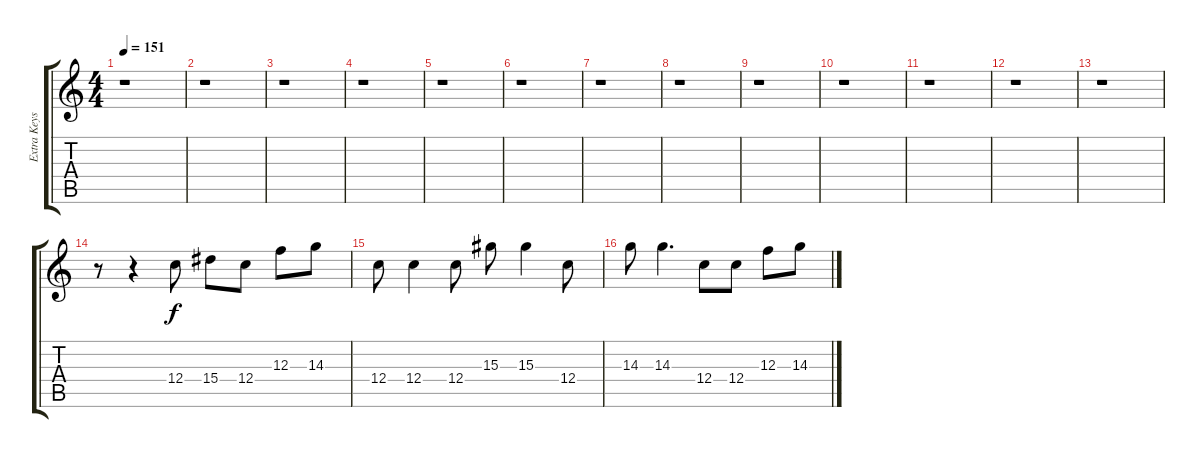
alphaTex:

\track ("Extra Keys" "Extra Keys") {instrument stringensemble1}
\staff {score tabs}
\tuning (D5 A4 F4 C4 G3 C3) {hide}
\ts (4 4)
\tempo 151
\clef g2
\ks c
r.1{dy f} |
r.1 |
r.1 |
r.1 |
r.1 |
r.1 |
r.1 |
r.1 |
r.1 |
r.1 |
r.1 |
r.1 |
r.1 |
r.8 r.4 12.4.8 15.4.8 12.4.8 12.3.8 14.3.8 |
12.4.8 12.4.4 12.4.8 15.3.8 15.3.4 12.4.8 |
14.3.8 14.3.4{d} 12.4.8 12.4.8 12.3.8 14.3.8
